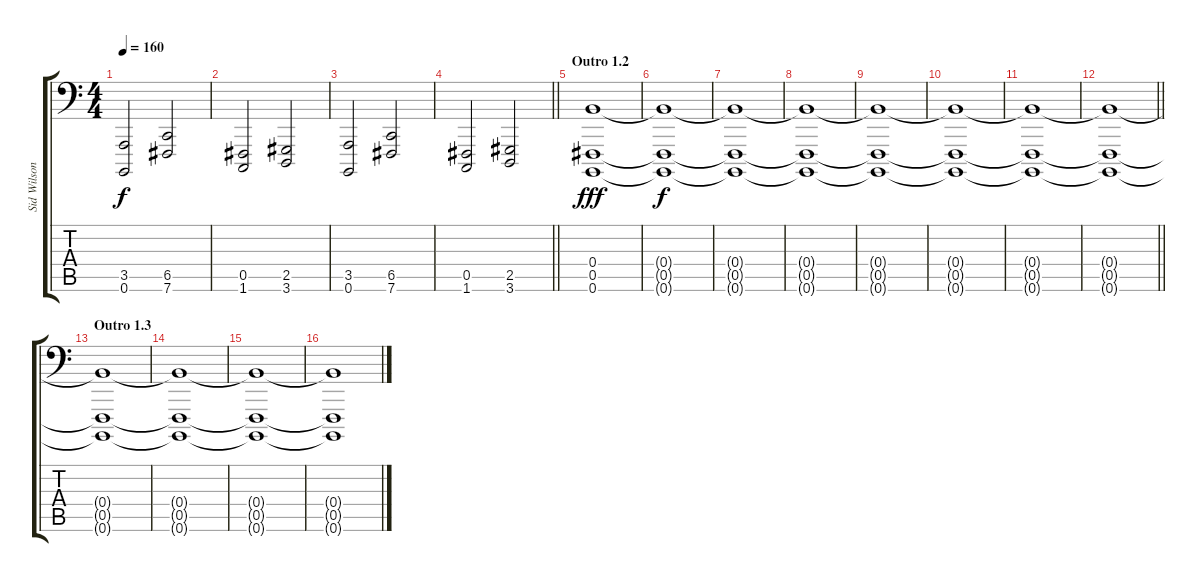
\track ("Sid Wilson" "Sid Wilson") {instrument seashore}
\staff {score tabs}
\tuning (Db5 Ab3 E3 B2 Gb1 B0) {hide}
\ts (4 4)
\tempo 160
\clef f4
\ks c
(3.5 0.6).2{dy f} (6.5 7.6).2 |
(0.5 1.6).2 (2.5 3.6).2 |
(3.5 0.6).2 (6.5 7.6).2 |
\barLineRight lightlight
(0.5 1.6).2 (2.5 3.6).2 |
\section ("" "Outro 1.2")
(0.4 0.5 0.6).1{dy fff volume 6 instrument applause} |
(0.4{t} 0.5{t} 0.6{t}).1{dy f} |
(0.4{t} 0.5{t} 0.6{t}).1 |
(0.4{t} 0.5{t} 0.6{t}).1 |
(0.4{t} 0.5{t} 0.6{t}).1 |
(0.4{t} 0.5{t} 0.6{t}).1 |
(0.4{t} 0.5{t} 0.6{t}).1 |
\barLineRight lightlight
(0.4{t} 0.5{t} 0.6{t}).1 |
\section ("" "Outro 1.3")
(0.4{t} 0.5{t} 0.6{t}).1 |
(0.4{t} 0.5{t} 0.6{t}).1 |
(0.4{t} 0.5{t} 0.6{t}).1 |
(0.4{t} 0.5{t} 0.6{t}).1
